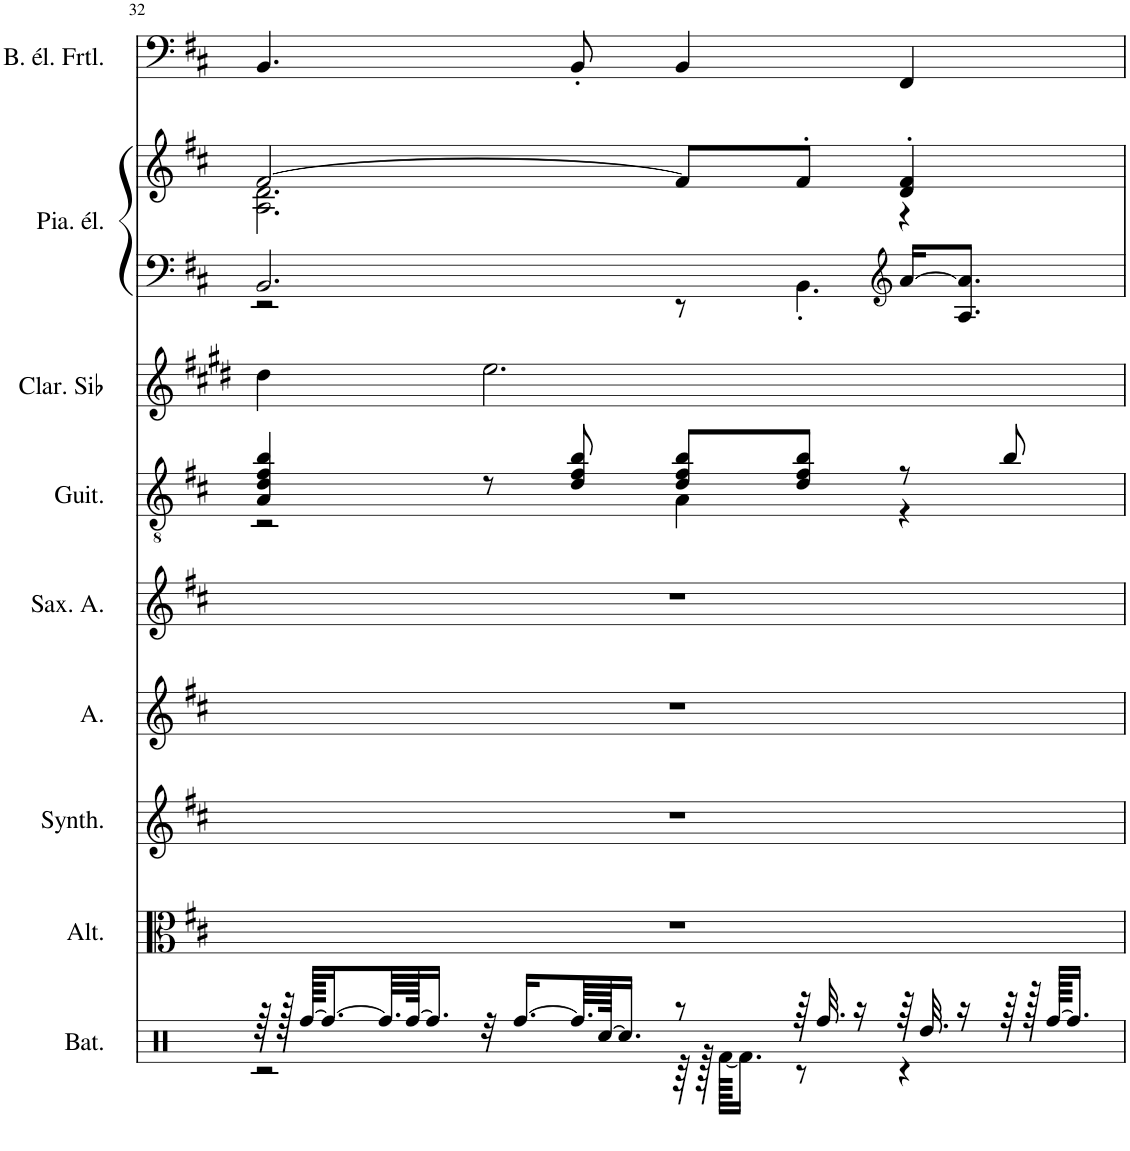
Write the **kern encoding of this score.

**kern	**kern	**kern	**kern	**kern	**kern	**kern	**kern	**kern	**kern
*part9	*part8	*part7	*part6	*part5	*part4	*part3	*part2	*part2	*part1
*staff10	*staff9	*staff8	*staff7	*staff6	*staff5	*staff4	*staff3	*staff2	*staff1
*I"Batterie	*I"Altos, Acoustic Grand Piano	*I"Synthétiseur d'instruments à cordes, Acoustic Grand Piano	*I"Alto, Acoustic Grand Piano	*I"Saxophone Alto, Acoustic Grand Piano	*I"Guitare classique	*I"Clarinette en Sib	*I"Piano électrique, Acoustic Grand Piano	*	*I"Basse électrique fretless, Acoustic Grand Piano
*I'Bat.	*I'Alt.	*I'Synth.	*I'A.	*I'Sax. A.	*I'Guit.	*I'Clar. Sib	*I'Pia. él.	*	*I'B. él. Frtl.
!!LO:PB:g=z
*clefX	*clefC3	*clefG2	*clefG2	*clefG2	*clefGv2	*clefG2	*clefG2	*clefF4	*clefF4
*	*	*	*	*Trd5c9	*	*Trd1c2	*	*	*Trd7c12
*k[]	*k[f#c#]	*k[f#c#]	*k[f#c#]	*k[f#c#]	*k[f#c#]	*k[f#c#g#d#]	*k[f#c#]	*k[f#c#]	*k[f#c#]
*M4/4	*M4/4	*M4/4	*M4/4	*M4/4	*M4/4	*M4/4	*M4/4	*M4/4	*M4/4
=32	=32	=32	=32	=32	=32	=32	=32	=32	=32
*^	*	*	*	*	*^	*	*^	*^	*
64r	2r	1r	1r	1r	1r	4A/ 4d/ 4f#/ 4b/	2r	4dd#\	2.BB/	2r	[2f#/	2.A\ 2.d\	4.BB/
128r	.	.	.	.	.	.	.	.	.	.	.	.	.
[128Rff/KKKLL	.	.	.	.	.	.	.	.	.	.	.	.	.
16.Rff/_	.	.	.	.	.	.	.	.	.	.	.	.	.
64.Rff/LL]	.	.	.	.	.	.	.	.	.	.	.	.	.
[128Rff/JJK	.	.	.	.	.	.	.	.	.	.	.	.	.
16.Rff/JJ]	.	.	.	.	.	.	.	.	.	.	.	.	.
32r	.	.	.	.	.	8r	.	2.ee\	.	.	.	.	.
[16.Rff/LL	.	.	.	.	.	.	.	.	.	.	.	.	.
64.Rff/LL]	.	.	.	.	.	8d/ 8f#/ 8b/	.	.	.	.	.	.	8BB'/
[128Rcc/JJK	.	.	.	.	.	.	.	.	.	.	.	.	.
16.Rcc/JJ]	.	.	.	.	.	.	.	.	.	.	.	.	.
8r	64r	.	.	.	.	8d/ 8f#/ 8b/L	4A\	.	.	8r	8f#/L]	.	4BB/
.	128r	.	.	.	.	.	.	.	.	.	.	.	.
.	[128Rf\KKKLL	.	.	.	.	.	.	.	.	.	.	.	.
.	16.Rf\JJ]	.	.	.	.	.	.	.	.	.	.	.	.
64r	8r	.	.	.	.	8d/ 8f#/ 8b/J	.	.	.	4.BB'\	8f#'/J	.	.
32.Rff/	.	.	.	.	.	.	.	.	.	.	.	.	.
16r	.	.	.	.	.	.	.	.	.	.	.	.	.
*	*	*	*	*	*	*	*	*	*clefG2	*	*	*	*
64r	4r	.	.	.	.	8r	4r	.	[16a/KL	.	4d/' 4f#/'	4r	4FF#/
32.Rdd/	.	.	.	.	.	.	.	.	.	.	.	.	.
16r	.	.	.	.	.	.	.	.	8.A/ 8.a/]J	.	.	.	.
64r	.	.	.	.	.	8b/	.	.	.	.	.	.	.
128r	.	.	.	.	.	.	.	.	.	.	.	.	.
[128Rff/KKKLL	.	.	.	.	.	.	.	.	.	.	.	.	.
16.Rff/JJ]	.	.	.	.	.	.	.	.	.	.	.	.	.
*	*	*	*	*	*	*	*	*	*v	*v	*	*	*
*v	*v	*	*	*	*	*v	*v	*	*	*v	*v	*
=	=	=	=	=	=	=	=	=	=
*-	*-	*-	*-	*-	*-	*-	*-	*-	*-
